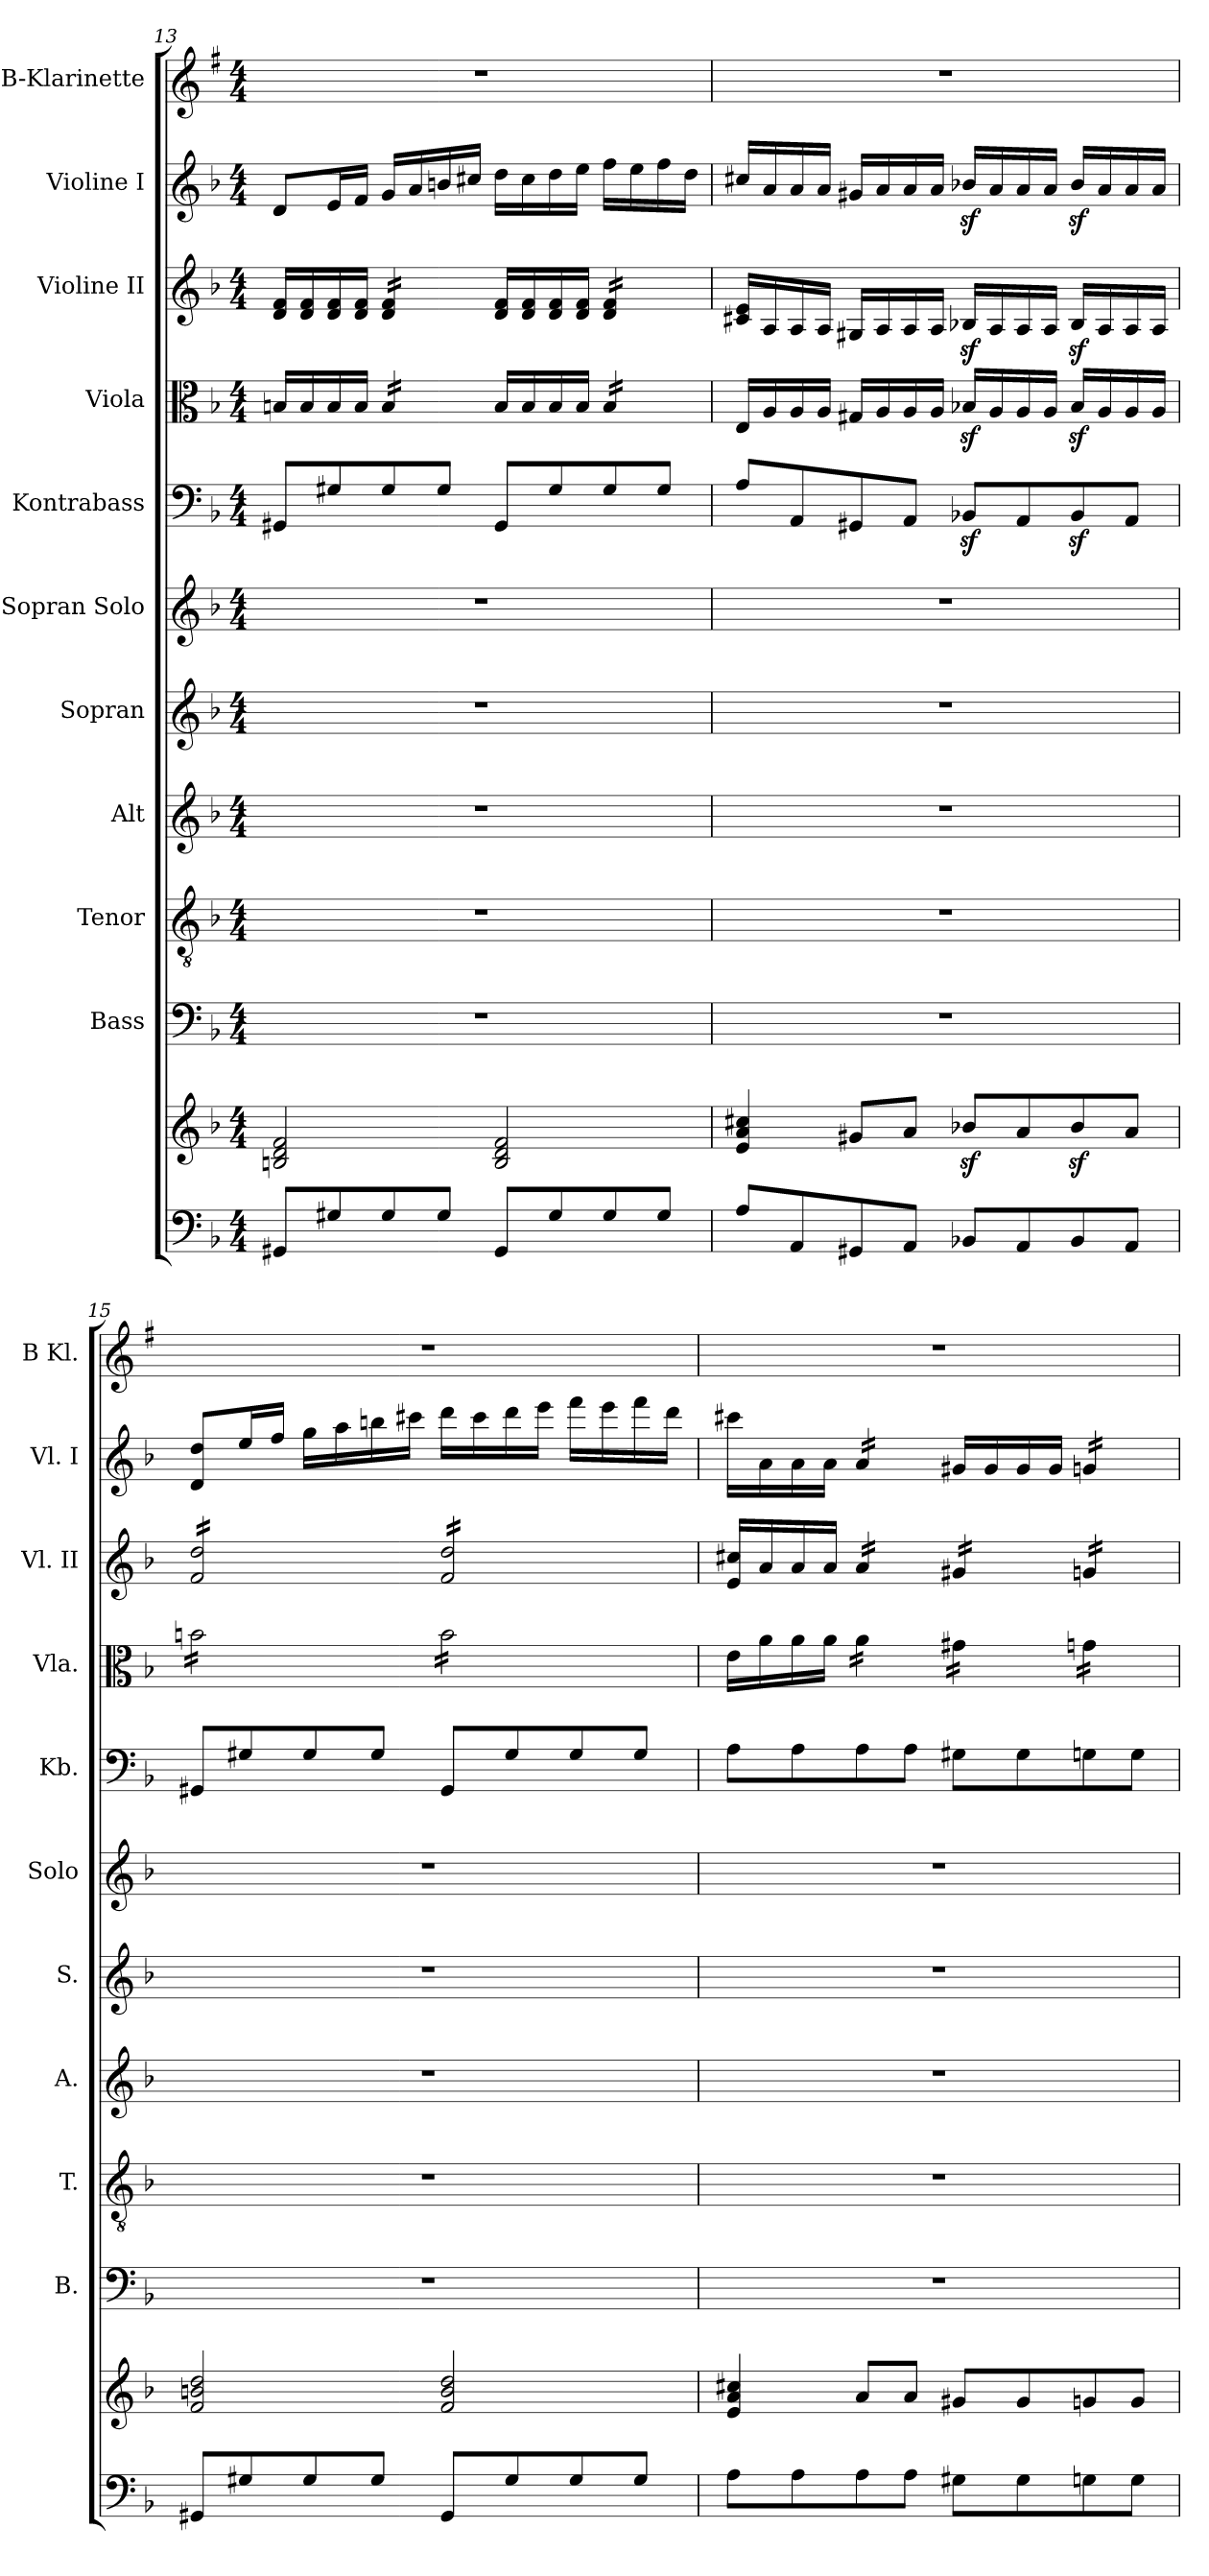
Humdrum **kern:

**kern	**kern	**kern	**kern	**kern	**kern	**kern	**kern	**kern	**kern	**kern	**kern
*part11	*part11	*part10	*part9	*part8	*part7	*part6	*part5	*part4	*part3	*part2	*part1
*staff12	*staff11	*staff10	*staff9	*staff8	*staff7	*staff6	*staff5	*staff4	*staff3	*staff2	*staff1
*	*	*I"Bass	*I"Tenor	*I"Alt	*I"Sopran	*I"Sopran Solo	*I"Kontrabass	*I"Viola	*I"Violine II	*I"Violine I	*I"B-Klarinette
*	*	*I'B.	*I'T.	*I'A.	*I'S.	*I'Solo	*I'Kb.	*I'Vla.	*I'Vl. II	*I'Vl. I	*I'B Kl.
*clefF4	*clefG2	*clefF4	*clefGv2	*clefG2	*clefG2	*clefG2	*clefF4	*clefC3	*clefG2	*clefG2	*clefG2
*	*	*	*	*	*	*	*ITrd7c12	*	*	*	*ITrd1c2
*k[b-]	*k[b-]	*k[b-]	*k[b-]	*k[b-]	*k[b-]	*k[b-]	*k[b-]	*k[b-]	*k[b-]	*k[b-]	*k[b-]
*F:	*F:	*F:	*F:	*F:	*F:	*F:	*F:	*F:	*F:	*F:	*F:
*M4/4	*M4/4	*M4/4	*M4/4	*M4/4	*M4/4	*M4/4	*M4/4	*M4/4	*M4/4	*M4/4	*M4/4
=13	=13	=13	=13	=13	=13	=13	=13	=13	=13	=13	=13
8GG#X/L	2Bn/ 2d/ 2f/	1r	1r	1r	1r	1r	8GGG#X/L	16Bn/LL	16d/ 16f/LL	8d/L	1r
.	.	.	.	.	.	.	.	16B/	16d/ 16f/	.	.
8G#X/	.	.	.	.	.	.	8GG#X/	16B/	16d/ 16f/	16e/L	.
.	.	.	.	.	.	.	.	16B/JJ	16d/ 16f/JJ	16f/JJ	.
*	*	*	*	*	*	*	*	*tremolo	*	*	*
*	*	*	*	*	*	*	*	*	*tremolo	*	*
8G#/	.	.	.	.	.	.	8GG#/	16B/LL	16d/ 16f/LL	16g/LL	.
.	.	.	.	.	.	.	.	16B/	16d/ 16f/	16a/	.
8G#/J	.	.	.	.	.	.	8GG#/J	16B/	16d/ 16f/	16bn/	.
.	.	.	.	.	.	.	.	16B/JJ	16d/ 16f/JJ	16cc#X/JJ	.
*	*	*	*	*	*	*	*	*	*Xtremolo	*	*
*	*	*	*	*	*	*	*	*Xtremolo	*	*	*
8GG#/L	2B/ 2d/ 2f/	.	.	.	.	.	8GGG#/L	16B/LL	16d/ 16f/LL	16dd\LL	.
.	.	.	.	.	.	.	.	16B/	16d/ 16f/	16cc#\	.
8G#/	.	.	.	.	.	.	8GG#/	16B/	16d/ 16f/	16dd\	.
.	.	.	.	.	.	.	.	16B/JJ	16d/ 16f/JJ	16ee\JJ	.
*	*	*	*	*	*	*	*	*tremolo	*	*	*
*	*	*	*	*	*	*	*	*	*tremolo	*	*
8G#/	.	.	.	.	.	.	8GG#/	16B/LL	16d/ 16f/LL	16ff\LL	.
.	.	.	.	.	.	.	.	16B/	16d/ 16f/	16ee\	.
8G#/J	.	.	.	.	.	.	8GG#/J	16B/	16d/ 16f/	16ff\	.
.	.	.	.	.	.	.	.	16B/JJ	16d/ 16f/JJ	16dd\JJ	.
*	*	*	*	*	*	*	*	*	*Xtremolo	*	*
*	*	*	*	*	*	*	*	*Xtremolo	*	*	*
=14	=14	=14	=14	=14	=14	=14	=14	=14	=14	=14	=14
8A/L	4e/ 4a/ 4cc#X/	1r	1r	1r	1r	1r	8AA/L	16E/LL	16c#X/ 16e/LL	16cc#X/LL	1r
.	.	.	.	.	.	.	.	16A/	16A/	16a/	.
8AA/	.	.	.	.	.	.	8AAA/	16A/	16A/	16a/	.
.	.	.	.	.	.	.	.	16A/JJ	16A/JJ	16a/JJ	.
8GG#X/	8g#X/L	.	.	.	.	.	8GGG#X/	16G#X/LL	16G#X/LL	16g#X/LL	.
.	.	.	.	.	.	.	.	16A/	16A/	16a/	.
8AA/J	8a/J	.	.	.	.	.	8AAA/J	16A/	16A/	16a/	.
.	.	.	.	.	.	.	.	16A/JJ	16A/JJ	16a/JJ	.
8BB-X/L	8b-Xz</L	.	.	.	.	.	8BBB-Xz</L	16B-Xz</LL	16B-Xz</LL	16b-Xz</LL	.
.	.	.	.	.	.	.	.	16A/	16A/	16a/	.
8AA/	8a/	.	.	.	.	.	8AAA/	16A/	16A/	16a/	.
.	.	.	.	.	.	.	.	16A/JJ	16A/JJ	16a/JJ	.
8BB-/	8b-z</	.	.	.	.	.	8BBB-z</	16B-z</LL	16B-z</LL	16b-z</LL	.
.	.	.	.	.	.	.	.	16A/	16A/	16a/	.
8AA/J	8a/J	.	.	.	.	.	8AAA/J	16A/	16A/	16a/	.
.	.	.	.	.	.	.	.	16A/JJ	16A/JJ	16a/JJ	.
!!LO:PB:g=z
=15	=15	=15	=15	=15	=15	=15	=15	=15	=15	=15	=15
*	*	*	*	*	*	*	*	*tremolo	*	*	*
*	*	*	*	*	*	*	*	*	*tremolo	*	*
8GG#X/L	2f/ 2bn/ 2dd/	1r	1r	1r	1r	1r	8GGG#X/L	16bn\LL	16f/ 16dd/LL	8d/ 8dd/L	1r
.	.	.	.	.	.	.	.	16bn\	16f/ 16dd/	.	.
8G#X/	.	.	.	.	.	.	8GG#X/	16bn\	16f/ 16dd/	16ee/L	.
.	.	.	.	.	.	.	.	16bn\	16f/ 16dd/	16ff/JJ	.
8G#/	.	.	.	.	.	.	8GG#/	16bn\	16f/ 16dd/	16gg\LL	.
.	.	.	.	.	.	.	.	16bn\	16f/ 16dd/	16aa\	.
8G#/J	.	.	.	.	.	.	8GG#/J	16bn\	16f/ 16dd/	16bbn\	.
.	.	.	.	.	.	.	.	16bn\JJ	16f/ 16dd/JJ	16ccc#X\JJ	.
8GG#/L	2f/ 2b/ 2dd/	.	.	.	.	.	8GGG#/L	16b\LL	16f/ 16dd/LL	16ddd\LL	.
.	.	.	.	.	.	.	.	16b\	16f/ 16dd/	16ccc#\	.
8G#/	.	.	.	.	.	.	8GG#/	16b\	16f/ 16dd/	16ddd\	.
.	.	.	.	.	.	.	.	16b\	16f/ 16dd/	16eee\JJ	.
8G#/	.	.	.	.	.	.	8GG#/	16b\	16f/ 16dd/	16fff\LL	.
.	.	.	.	.	.	.	.	16b\	16f/ 16dd/	16eee\	.
8G#/J	.	.	.	.	.	.	8GG#/J	16b\	16f/ 16dd/	16fff\	.
.	.	.	.	.	.	.	.	16b\JJ	16f/ 16dd/JJ	16ddd\JJ	.
*	*	*	*	*	*	*	*	*	*Xtremolo	*	*
*	*	*	*	*	*	*	*	*Xtremolo	*	*	*
=16	=16	=16	=16	=16	=16	=16	=16	=16	=16	=16	=16
8A\L	4e/ 4a/ 4cc#X/	1r	1r	1r	1r	1r	8AA\L	16e\LL	16e/ 16cc#X/LL	16ccc#X\LL	1r
.	.	.	.	.	.	.	.	16a\	16a/	16a\	.
8A\	.	.	.	.	.	.	8AA\	16a\	16a/	16a\	.
.	.	.	.	.	.	.	.	16a\JJ	16a/JJ	16a\JJ	.
*	*	*	*	*	*	*	*	*tremolo	*	*	*
*	*	*	*	*	*	*	*	*	*tremolo	*	*
*	*	*	*	*	*	*	*	*	*	*tremolo	*
8A\	8a/L	.	.	.	.	.	8AA\	16a\LL	16a/LL	16a/LL	.
.	.	.	.	.	.	.	.	16a\	16a/	16a/	.
8A\J	8a/J	.	.	.	.	.	8AA\J	16a\	16a/	16a/	.
.	.	.	.	.	.	.	.	16a\JJ	16a/JJ	16a/JJ	.
*	*	*	*	*	*	*	*	*	*	*Xtremolo	*
8G#X\L	8g#X/L	.	.	.	.	.	8GG#X\L	16g#X\LL	16g#X/LL	16g#X/LL	.
.	.	.	.	.	.	.	.	16g#X\	16g#X/	16g#/	.
8G#\	8g#/	.	.	.	.	.	8GG#\	16g#X\	16g#X/	16g#/	.
.	.	.	.	.	.	.	.	16g#X\JJ	16g#X/JJ	16g#/JJ	.
*	*	*	*	*	*	*	*	*	*	*tremolo	*
8Gn\	8gn/	.	.	.	.	.	8GGn\	16gn\LL	16gn/LL	16gn/LL	.
.	.	.	.	.	.	.	.	16gn\	16gn/	16gn/	.
8G\J	8g/J	.	.	.	.	.	8GG\J	16gn\	16gn/	16gn/	.
.	.	.	.	.	.	.	.	16gn\JJ	16gn/JJ	16gn/JJ	.
*	*	*	*	*	*	*	*	*	*	*Xtremolo	*
*	*	*	*	*	*	*	*	*	*Xtremolo	*	*
*	*	*	*	*	*	*	*	*Xtremolo	*	*	*
=	=	=	=	=	=	=	=	=	=	=	=
*-	*-	*-	*-	*-	*-	*-	*-	*-	*-	*-	*-
